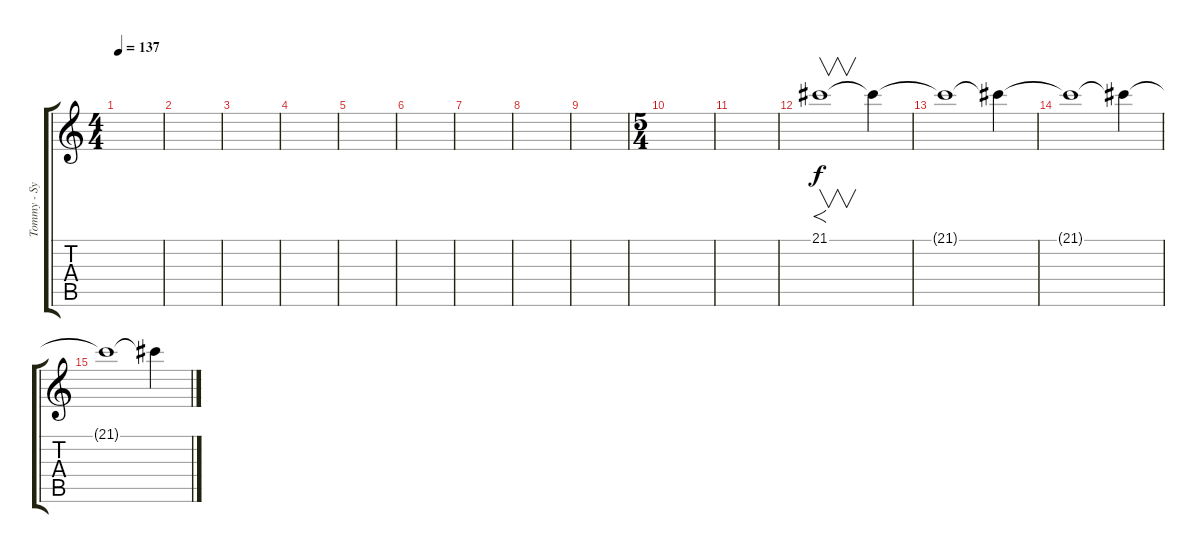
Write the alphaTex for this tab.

\track ("Tommy - Synth" "Tommy - Sy") {instrument synthvoice}
\staff {score tabs}
\tuning (E4 B3 G3 D3 A2 E2) {hide}
\ts (4 4)
\tempo 137
\clef g2
\ks c
|
|
|
|
|
|
|
|
|
\ts (5 4)
|
|
21.1.1{f v instrument synthvoice} 21.1{t}.4 |
21.1{t}.1 21.1{t}.4 |
21.1{t}.1{volume 0} 21.1{t}.4 |
21.1{t}.1 21.1{t}.4
